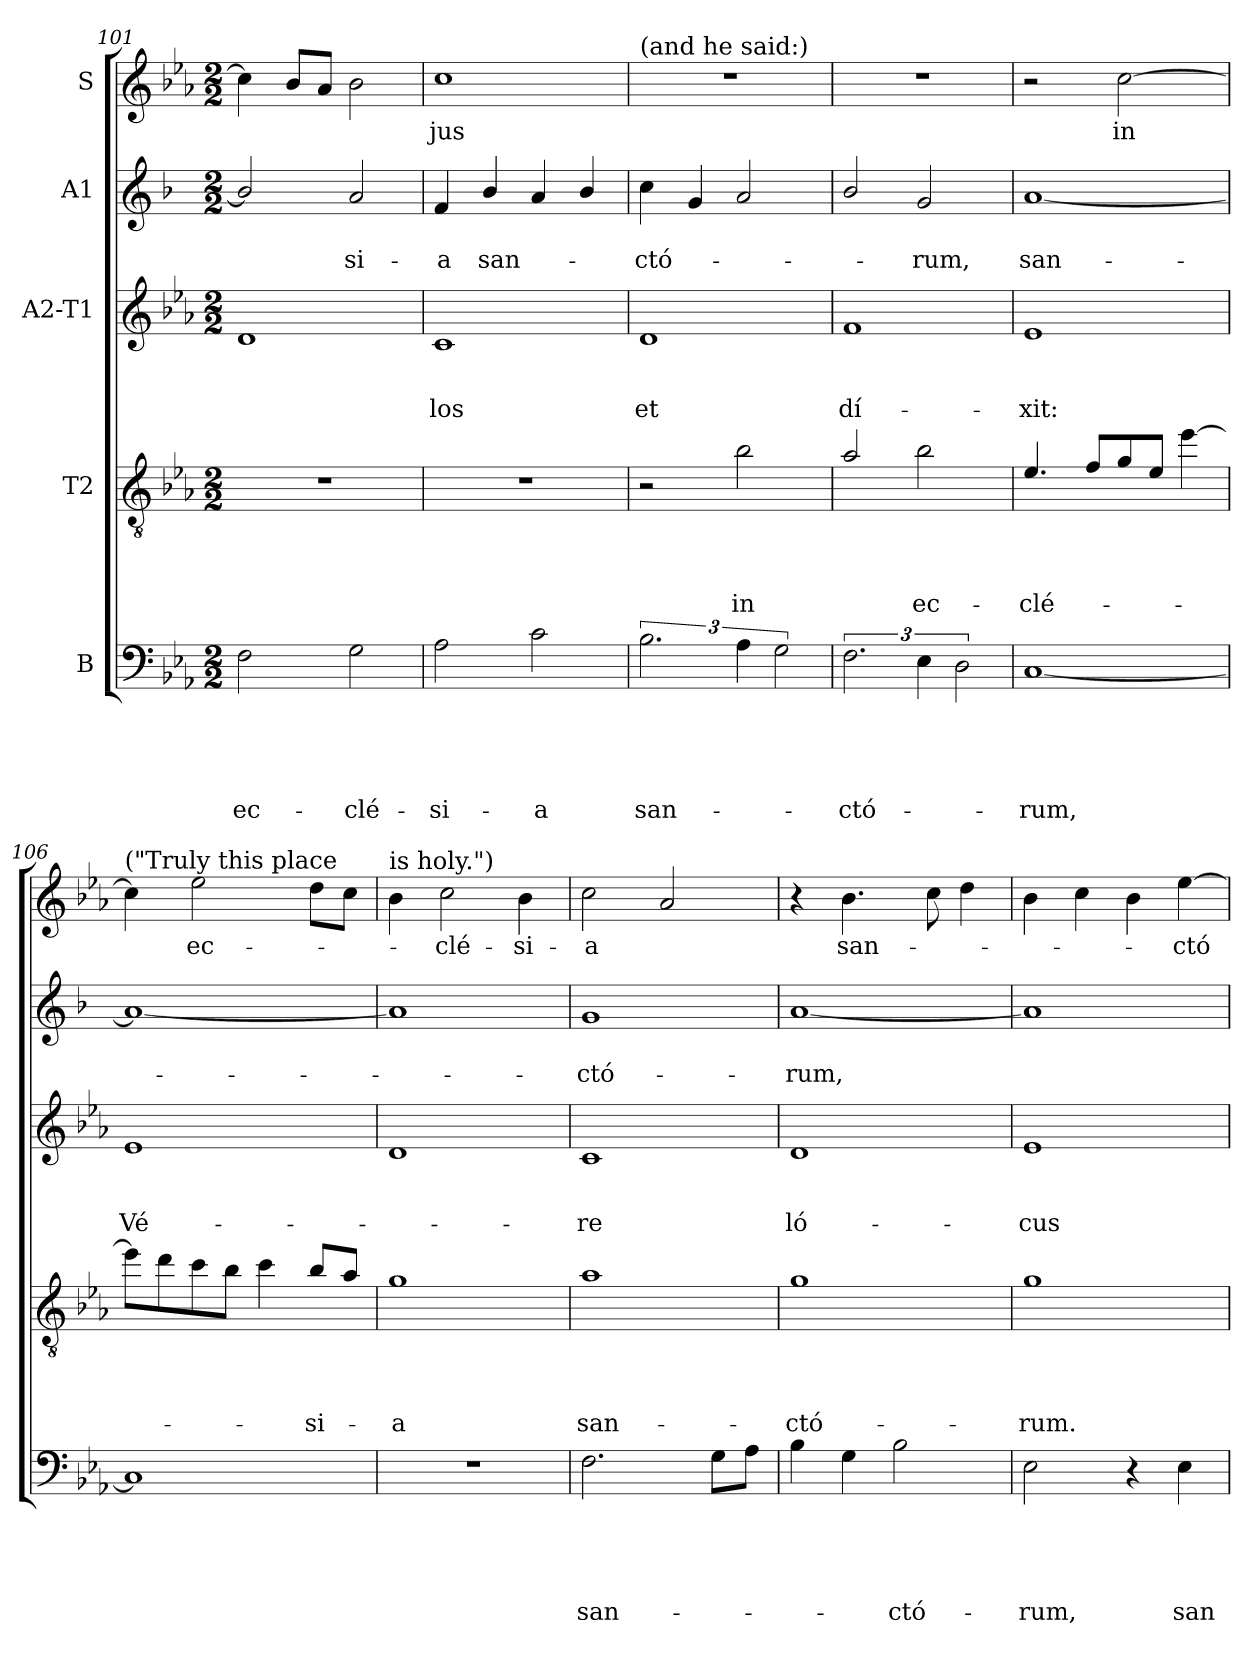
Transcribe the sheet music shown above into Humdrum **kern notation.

**kern	**text	**text	**text	**text	**text	**kern	**text	**text	**text	**text	**kern	**text	**text	**text	**kern	**text	**text	**kern	**text
*part5	*part5	*part5	*part5	*part5	*part5	*part4	*part4	*part4	*part4	*part4	*part3	*part3	*part3	*part3	*part2	*part2	*part2	*part1	*part1
*staff5	*staff5	*staff5	*staff5	*staff5	*staff5	*staff4	*staff4	*staff4	*staff4	*staff4	*staff3	*staff3	*staff3	*staff3	*staff2	*staff2	*staff2	*staff1	*staff1
*I"B	*	*	*	*	*	*I"T2	*	*	*	*	*I"A2-T1	*	*	*	*I"A1	*	*	*I"S	*
*clefF4	*	*	*	*	*	*clefGv2	*	*	*	*	*clefG2	*	*	*	*clefG2	*	*	*clefG2	*
*	*	*	*	*	*	*ITrd8c14	*	*	*	*	*	*	*	*	*ITrd1c2	*	*	*	*
*k[b-e-a-]	*	*	*	*	*	*k[b-e-a-]	*	*	*	*	*k[b-e-a-]	*	*	*	*k[b-e-a-]	*	*	*k[b-e-a-]	*
*E-:	*	*	*	*	*	*E-:	*	*	*	*	*E-:	*	*	*	*E-:	*	*	*E-:	*
*M2/2	*	*	*	*	*	*M2/2	*	*	*	*	*M2/2	*	*	*	*M2/2	*	*	*M2/2	*
=101	=101	=101	=101	=101	=101	=101	=101	=101	=101	=101	=101	=101	=101	=101	=101	=101	=101	=101	=101
!	!	!	!	!	!LO:LY:b	!	!	!	!	!	!	!	!	!	!	!	!	!	!
2F\	.	.	.	.	ec-	1r	.	.	.	.	1d	.	.	.	2a-/]	.	.	4cc\]	.
.	.	.	.	.	.	.	.	.	.	.	.	.	.	.	.	.	.	8b-/L	.
.	.	.	.	.	.	.	.	.	.	.	.	.	.	.	.	.	.	8a-/J	.
!	!	!	!	!	!LO:LY:b	!	!	!	!	!	!	!	!	!	!	!	!LO:LY:b	!	!
2G\	.	.	.	.	-clé-	.	.	.	.	.	.	.	.	.	2g/	.	-si-	2b-\	.
=102	=102	=102	=102	=102	=102	=102	=102	=102	=102	=102	=102	=102	=102	=102	=102	=102	=102	=102	=102
!	!	!	!	!	!LO:LY:b	!	!	!	!	!	!	!	!	!LO:LY:b	!	!	!LO:LY:b	!	!LO:LY:b
2A-\	.	.	.	.	-si-	1r	.	.	.	.	1c	.	.	-los	4e-/	.	-a	1cc	-jus
!	!	!	!	!	!	!	!	!	!	!	!	!	!	!	!	!	!LO:LY:b	!	!
.	.	.	.	.	.	.	.	.	.	.	.	.	.	.	4a-/	.	san-	.	.
!	!	!	!	!	!LO:LY:b	!	!	!	!	!	!	!	!	!	!	!	!	!	!
2c\	.	.	.	.	-a	.	.	.	.	.	.	.	.	.	4g/	.	.	.	.
.	.	.	.	.	.	.	.	.	.	.	.	.	.	.	4a-/	.	.	.	.
=103	=103	=103	=103	=103	=103	=103	=103	=103	=103	=103	=103	=103	=103	=103	=103	=103	=103	=103	=103
!	!	!	!	!	!	!	!	!	!	!	!	!	!	!	!	!	!	!LO:TX:a:t=(and he said&colon;)	!
!	!	!	!	!	!LO:LY:b	!	!	!	!	!	!	!	!	!LO:LY:b	!	!	!LO:LY:b	!	!
3.B-\	.	.	.	.	san-	2r	.	.	.	.	1d	.	.	et	4b-\	.	-ctó-	1r	.
.	.	.	.	.	.	.	.	.	.	.	.	.	.	.	4f/	.	.	.	.
!	!	!	!	!	!	!	!	!	!	!LO:LY:b	!	!	!	!	!	!	!	!	!
6A-\	.	.	.	.	.	2B-\	.	.	.	in	.	.	.	.	2g/	.	.	.	.
3G\	.	.	.	.	.	.	.	.	.	.	.	.	.	.	.	.	.	.	.
!!LO:LB:g=z
=104	=104	=104	=104	=104	=104	=104	=104	=104	=104	=104	=104	=104	=104	=104	=104	=104	=104	=104	=104
!	!	!	!	!	!LO:LY:b	!	!	!	!	!	!	!	!	!LO:LY:b	!	!	!	!	!
3.F\	.	.	.	.	-ctó-	2A-/	.	.	.	.	1f	.	.	dí-	2a-/	.	.	1r	.
!	!	!	!	!	!	!	!	!	!	!LO:LY:b	!	!	!	!	!	!	!LO:LY:b	!	!
6E-\	.	.	.	.	.	2B-\	.	.	.	ec-	.	.	.	.	2f/	.	-rum,	.	.
3D\	.	.	.	.	.	.	.	.	.	.	.	.	.	.	.	.	.	.	.
=105	=105	=105	=105	=105	=105	=105	=105	=105	=105	=105	=105	=105	=105	=105	=105	=105	=105	=105	=105
!	!	!	!	!	!LO:LY:b	!	!	!	!	!LO:LY:b	!	!	!	!LO:LY:b	!	!	!LO:LY:b	!	!
[1C	.	.	.	.	-rum,	4.E-/	.	.	.	-clé-	1e-	.	.	-xit:	[1g	.	san-	2r	.
.	.	.	.	.	.	8F/L	.	.	.	.	.	.	.	.	.	.	.	.	.
!	!	!	!	!	!	!	!	!	!	!	!	!	!	!	!	!	!	!	!LO:LY:b
.	.	.	.	.	.	8G/	.	.	.	.	.	.	.	.	.	.	.	[2cc\	in
.	.	.	.	.	.	8E-/J	.	.	.	.	.	.	.	.	.	.	.	.	.
.	.	.	.	.	.	[4e-\	.	.	.	.	.	.	.	.	.	.	.	.	.
=106	=106	=106	=106	=106	=106	=106	=106	=106	=106	=106	=106	=106	=106	=106	=106	=106	=106	=106	=106
!	!	!	!	!	!	!	!	!	!	!	!	!	!	!	!	!	!	!LO:TX:a:t=("Truly this place	!
!	!	!	!	!	!	!	!	!	!	!	!	!	!	!LO:LY:b	!	!	!	!	!
1C]	.	.	.	.	.	8e-\L]	.	.	.	.	1e-	.	.	Vé-	1g_	.	.	4cc\]	.
.	.	.	.	.	.	8d\	.	.	.	.	.	.	.	.	.	.	.	.	.
!	!	!	!	!	!	!	!	!	!	!	!	!	!	!	!	!	!	!	!LO:LY:b
.	.	.	.	.	.	8c\	.	.	.	.	.	.	.	.	.	.	.	2ee-\	ec-
.	.	.	.	.	.	8B-\J	.	.	.	.	.	.	.	.	.	.	.	.	.
.	.	.	.	.	.	4c\	.	.	.	.	.	.	.	.	.	.	.	.	.
!	!	!	!	!	!	!	!	!	!	!LO:LY:b	!	!	!	!	!	!	!	!	!
.	.	.	.	.	.	8B-/L	.	.	.	-si-	.	.	.	.	.	.	.	8dd\L	.
.	.	.	.	.	.	8A-/J	.	.	.	.	.	.	.	.	.	.	.	8cc\J	.
=107	=107	=107	=107	=107	=107	=107	=107	=107	=107	=107	=107	=107	=107	=107	=107	=107	=107	=107	=107
!	!	!	!	!	!	!	!	!	!	!	!	!	!	!	!	!	!	!LO:TX:a:t=is holy.")	!
!	!	!	!	!	!	!	!	!	!	!LO:LY:b	!	!	!	!	!	!	!	!	!
1r	.	.	.	.	.	1G	.	.	.	-a	1d	.	.	.	1g]	.	.	4b-\	.
!	!	!	!	!	!	!	!	!	!	!	!	!	!	!	!	!	!	!	!LO:LY:b
.	.	.	.	.	.	.	.	.	.	.	.	.	.	.	.	.	.	2cc\	-clé-
!	!	!	!	!	!	!	!	!	!	!	!	!	!	!	!	!	!	!	!LO:LY:b
.	.	.	.	.	.	.	.	.	.	.	.	.	.	.	.	.	.	4b-\	-si-
=108	=108	=108	=108	=108	=108	=108	=108	=108	=108	=108	=108	=108	=108	=108	=108	=108	=108	=108	=108
!	!	!	!	!	!LO:LY:b	!	!	!	!	!LO:LY:b	!	!	!	!LO:LY:b	!	!	!LO:LY:b	!	!LO:LY:b
2.F\	.	.	.	.	san-	1A-	.	.	.	san-	1c	.	.	-re	1f	.	-ctó-	2cc\	-a
.	.	.	.	.	.	.	.	.	.	.	.	.	.	.	.	.	.	2a-/	.
8G\L	.	.	.	.	.	.	.	.	.	.	.	.	.	.	.	.	.	.	.
8A-\J	.	.	.	.	.	.	.	.	.	.	.	.	.	.	.	.	.	.	.
=109	=109	=109	=109	=109	=109	=109	=109	=109	=109	=109	=109	=109	=109	=109	=109	=109	=109	=109	=109
!	!	!	!	!	!	!	!	!	!	!LO:LY:b	!	!	!	!LO:LY:b	!	!	!LO:LY:b	!	!
4B-\	.	.	.	.	.	1G	.	.	.	-ctó-	1d	.	.	ló-	[1g	.	-rum,	4r	.
!	!	!	!	!	!	!	!	!	!	!	!	!	!	!	!	!	!	!	!LO:LY:b
4G\	.	.	.	.	.	.	.	.	.	.	.	.	.	.	.	.	.	4.b-\	san-
!	!	!	!	!	!LO:LY:b	!	!	!	!	!	!	!	!	!	!	!	!	!	!
2B-\	.	.	.	.	-ctó-	.	.	.	.	.	.	.	.	.	.	.	.	.	.
.	.	.	.	.	.	.	.	.	.	.	.	.	.	.	.	.	.	8cc\	.
.	.	.	.	.	.	.	.	.	.	.	.	.	.	.	.	.	.	4dd\	.
!!LO:PB:g=z
=110	=110	=110	=110	=110	=110	=110	=110	=110	=110	=110	=110	=110	=110	=110	=110	=110	=110	=110	=110
!	!	!	!	!	!LO:LY:b	!	!	!	!	!LO:LY:b	!	!	!	!LO:LY:b	!	!	!	!	!
2E-\	.	.	.	.	-rum,	1G	.	.	.	-rum.	1e-	.	.	-cus	1g]	.	.	4b-\	.
.	.	.	.	.	.	.	.	.	.	.	.	.	.	.	.	.	.	4cc\	.
4r	.	.	.	.	.	.	.	.	.	.	.	.	.	.	.	.	.	4b-\	.
!	!	!	!	!	!LO:LY:b	!	!	!	!	!	!	!	!	!	!	!	!	!	!LO:LY:b
4E-\	.	.	.	.	san-	.	.	.	.	.	.	.	.	.	.	.	.	[4ee-\	-ctó-
=	=	=	=	=	=	=	=	=	=	=	=	=	=	=	=	=	=	=	=
*-	*-	*-	*-	*-	*-	*-	*-	*-	*-	*-	*-	*-	*-	*-	*-	*-	*-	*-	*-
